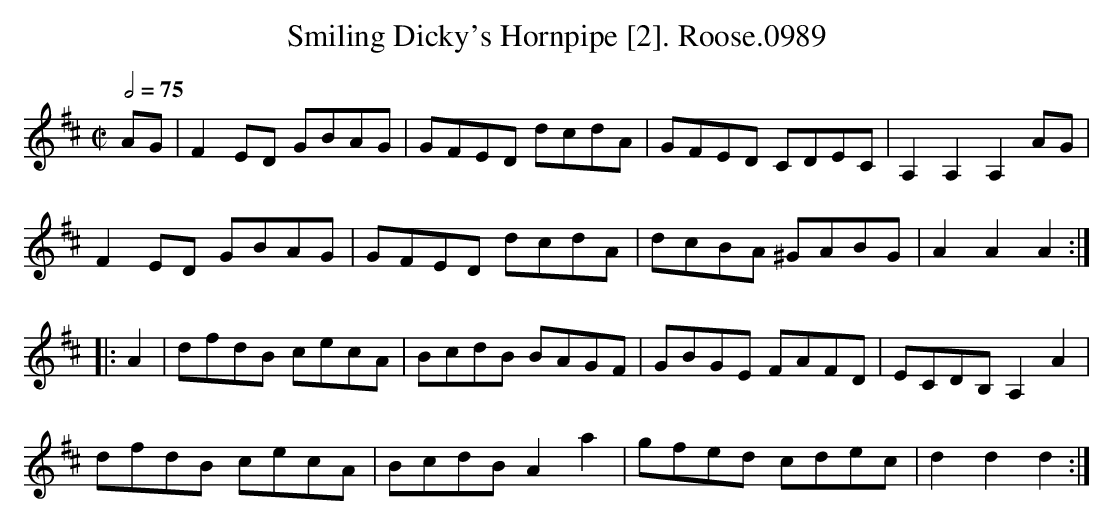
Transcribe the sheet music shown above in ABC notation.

X:1
T:Smiling Dicky's Hornpipe [2]. Roose.0989
M:C|
L:1/8
Q:2/4=75
K:D
AG | F2ED GBAG | GFED dcdA | GFED CDEC | A,2A,2 A,2AG |
F2ED GBAG | GFED dcdA | dcBA ^GABG | A2A2 A2 :|
|: A2 | dfdB cecA | BcdB BAGF | GBGE FAFD | ECDB, A,2A2 |
dfdB cecA | BcdB A2a2 | gfed cdec | d2d2 d2 :|
